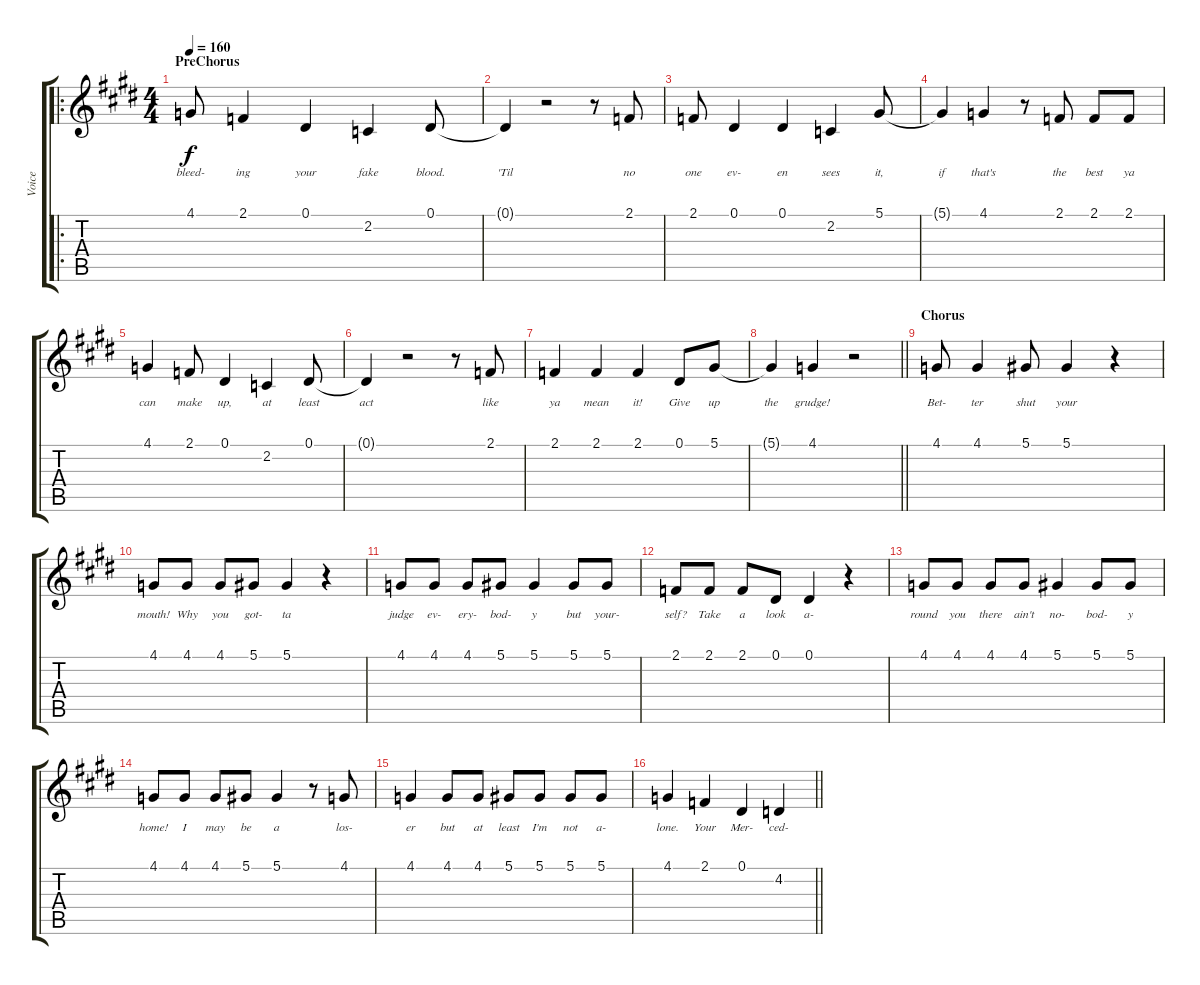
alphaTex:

\track ("Voice" "Voice") {instrument lead2sawtooth}
\staff {score tabs}
\tuning (Eb4 Bb3 Gb3 Db3 Ab2 Eb2) {hide}
\ro
\ts (4 4)
\section ("" "PreChorus")
\tempo 160
\clef g2
\ks e
4.1.8{lyrics (0 "bleed-") lyrics (1 "") lyrics (2 "") lyrics (3 "") lyrics (4 "") dy f} 2.1.4{lyrics (0 "ing") lyrics (1 "") lyrics (2 "") lyrics (3 "") lyrics (4 "")} 0.1.4{lyrics (0 "your") lyrics (1 "") lyrics (2 "") lyrics (3 "") lyrics (4 "")} 2.2.4{lyrics (0 "fake") lyrics (1 "") lyrics (2 "") lyrics (3 "") lyrics (4 "")} 0.1.8{lyrics (0 "blood.") lyrics (1 "") lyrics (2 "") lyrics (3 "") lyrics (4 "")} |
0.1{t}.4{lyrics (0 "'Til") lyrics (1 "") lyrics (2 "") lyrics (3 "") lyrics (4 "")} r.2 r.8 2.1.8{lyrics (0 "no") lyrics (1 "") lyrics (2 "") lyrics (3 "") lyrics (4 "")} |
2.1.8{lyrics (0 "one") lyrics (1 "") lyrics (2 "") lyrics (3 "") lyrics (4 "")} 0.1.4{lyrics (0 "ev-") lyrics (1 "") lyrics (2 "") lyrics (3 "") lyrics (4 "")} 0.1.4{lyrics (0 "en") lyrics (1 "") lyrics (2 "") lyrics (3 "") lyrics (4 "")} 2.2.4{lyrics (0 "sees") lyrics (1 "") lyrics (2 "") lyrics (3 "") lyrics (4 "")} 5.1.8{lyrics (0 "it,") lyrics (1 "") lyrics (2 "") lyrics (3 "") lyrics (4 "")} |
5.1{t}.4{lyrics (0 "if") lyrics (1 "") lyrics (2 "") lyrics (3 "") lyrics (4 "")} 4.1.4{lyrics (0 "that's") lyrics (1 "") lyrics (2 "") lyrics (3 "") lyrics (4 "")} r.8 2.1.8{lyrics (0 "the") lyrics (1 "") lyrics (2 "") lyrics (3 "") lyrics (4 "")} 2.1.8{lyrics (0 "best") lyrics (1 "") lyrics (2 "") lyrics (3 "") lyrics (4 "")} 2.1.8{lyrics (0 "ya") lyrics (1 "") lyrics (2 "") lyrics (3 "") lyrics (4 "")} |
4.1.4{lyrics (0 "can") lyrics (1 "") lyrics (2 "") lyrics (3 "") lyrics (4 "")} 2.1.8{lyrics (0 "make") lyrics (1 "") lyrics (2 "") lyrics (3 "") lyrics (4 "")} 0.1.4{lyrics (0 "up,") lyrics (1 "") lyrics (2 "") lyrics (3 "") lyrics (4 "")} 2.2.4{lyrics (0 "at") lyrics (1 "") lyrics (2 "") lyrics (3 "") lyrics (4 "")} 0.1.8{lyrics (0 "least") lyrics (1 "") lyrics (2 "") lyrics (3 "") lyrics (4 "")} |
0.1{t}.4{lyrics (0 "act") lyrics (1 "") lyrics (2 "") lyrics (3 "") lyrics (4 "")} r.2 r.8 2.1.8{lyrics (0 "like") lyrics (1 "") lyrics (2 "") lyrics (3 "") lyrics (4 "")} |
2.1.4{lyrics (0 "ya") lyrics (1 "") lyrics (2 "") lyrics (3 "") lyrics (4 "")} 2.1.4{lyrics (0 "mean") lyrics (1 "") lyrics (2 "") lyrics (3 "") lyrics (4 "")} 2.1.4{lyrics (0 "it!") lyrics (1 "") lyrics (2 "") lyrics (3 "") lyrics (4 "")} 0.1.8{lyrics (0 "Give") lyrics (1 "") lyrics (2 "") lyrics (3 "") lyrics (4 "")} 5.1.8{lyrics (0 "up") lyrics (1 "") lyrics (2 "") lyrics (3 "") lyrics (4 "")} |
\barLineRight lightlight
5.1{t}.4{lyrics (0 "the") lyrics (1 "") lyrics (2 "") lyrics (3 "") lyrics (4 "")} 4.1.4{lyrics (0 "grudge!") lyrics (1 "") lyrics (2 "") lyrics (3 "") lyrics (4 "")} r.2 |
\section ("" "Chorus")
4.1.8{lyrics (0 "Bet-") lyrics (1 "") lyrics (2 "") lyrics (3 "") lyrics (4 "")} 4.1.4{lyrics (0 "ter") lyrics (1 "") lyrics (2 "") lyrics (3 "") lyrics (4 "")} 5.1.8{lyrics (0 "shut") lyrics (1 "") lyrics (2 "") lyrics (3 "") lyrics (4 "")} 5.1.4{lyrics (0 "your") lyrics (1 "") lyrics (2 "") lyrics (3 "") lyrics (4 "")} r.4 |
4.1.8{lyrics (0 "mouth!") lyrics (1 "") lyrics (2 "") lyrics (3 "") lyrics (4 "")} 4.1.8{lyrics (0 "Why") lyrics (1 "") lyrics (2 "") lyrics (3 "") lyrics (4 "")} 4.1.8{lyrics (0 "you") lyrics (1 "") lyrics (2 "") lyrics (3 "") lyrics (4 "")} 5.1.8{lyrics (0 "got-") lyrics (1 "") lyrics (2 "") lyrics (3 "") lyrics (4 "")} 5.1.4{lyrics (0 "ta") lyrics (1 "") lyrics (2 "") lyrics (3 "") lyrics (4 "")} r.4 |
4.1.8{lyrics (0 "judge") lyrics (1 "") lyrics (2 "") lyrics (3 "") lyrics (4 "")} 4.1.8{lyrics (0 "ev-") lyrics (1 "") lyrics (2 "") lyrics (3 "") lyrics (4 "")} 4.1.8{lyrics (0 "ery-") lyrics (1 "") lyrics (2 "") lyrics (3 "") lyrics (4 "")} 5.1.8{lyrics (0 "bod-") lyrics (1 "") lyrics (2 "") lyrics (3 "") lyrics (4 "")} 5.1.4{lyrics (0 "y") lyrics (1 "") lyrics (2 "") lyrics (3 "") lyrics (4 "")} 5.1.8{lyrics (0 "but") lyrics (1 "") lyrics (2 "") lyrics (3 "") lyrics (4 "")} 5.1.8{lyrics (0 "your-") lyrics (1 "") lyrics (2 "") lyrics (3 "") lyrics (4 "")} |
2.1.8{lyrics (0 "self?") lyrics (1 "") lyrics (2 "") lyrics (3 "") lyrics (4 "")} 2.1.8{lyrics (0 "Take") lyrics (1 "") lyrics (2 "") lyrics (3 "") lyrics (4 "")} 2.1.8{lyrics (0 "a") lyrics (1 "") lyrics (2 "") lyrics (3 "") lyrics (4 "")} 0.1.8{lyrics (0 "look") lyrics (1 "") lyrics (2 "") lyrics (3 "") lyrics (4 "")} 0.1.4{lyrics (0 "a-") lyrics (1 "") lyrics (2 "") lyrics (3 "") lyrics (4 "")} r.4 |
4.1.8{lyrics (0 "round") lyrics (1 "") lyrics (2 "") lyrics (3 "") lyrics (4 "")} 4.1.8{lyrics (0 "you") lyrics (1 "") lyrics (2 "") lyrics (3 "") lyrics (4 "")} 4.1.8{lyrics (0 "there") lyrics (1 "") lyrics (2 "") lyrics (3 "") lyrics (4 "")} 4.1.8{lyrics (0 "ain't") lyrics (1 "") lyrics (2 "") lyrics (3 "") lyrics (4 "")} 5.1.4{lyrics (0 "no-") lyrics (1 "") lyrics (2 "") lyrics (3 "") lyrics (4 "")} 5.1.8{lyrics (0 "bod-") lyrics (1 "") lyrics (2 "") lyrics (3 "") lyrics (4 "")} 5.1.8{lyrics (0 "y") lyrics (1 "") lyrics (2 "") lyrics (3 "") lyrics (4 "")} |
4.1.8{lyrics (0 "home!") lyrics (1 "") lyrics (2 "") lyrics (3 "") lyrics (4 "")} 4.1.8{lyrics (0 "I") lyrics (1 "") lyrics (2 "") lyrics (3 "") lyrics (4 "")} 4.1.8{lyrics (0 "may") lyrics (1 "") lyrics (2 "") lyrics (3 "") lyrics (4 "")} 5.1.8{lyrics (0 "be") lyrics (1 "") lyrics (2 "") lyrics (3 "") lyrics (4 "")} 5.1.4{lyrics (0 "a") lyrics (1 "") lyrics (2 "") lyrics (3 "") lyrics (4 "")} r.8 4.1.8{lyrics (0 "los-") lyrics (1 "") lyrics (2 "") lyrics (3 "") lyrics (4 "")} |
4.1.4{lyrics (0 "er") lyrics (1 "") lyrics (2 "") lyrics (3 "") lyrics (4 "")} 4.1.8{lyrics (0 "but") lyrics (1 "") lyrics (2 "") lyrics (3 "") lyrics (4 "")} 4.1.8{lyrics (0 "at") lyrics (1 "") lyrics (2 "") lyrics (3 "") lyrics (4 "")} 5.1.8{lyrics (0 "least") lyrics (1 "") lyrics (2 "") lyrics (3 "") lyrics (4 "")} 5.1.8{lyrics (0 "I'm") lyrics (1 "") lyrics (2 "") lyrics (3 "") lyrics (4 "")} 5.1.8{lyrics (0 "not") lyrics (1 "") lyrics (2 "") lyrics (3 "") lyrics (4 "")} 5.1.8{lyrics (0 "a-") lyrics (1 "") lyrics (2 "") lyrics (3 "") lyrics (4 "")} |
\barLineRight lightlight
4.1.4{lyrics (0 "lone.") lyrics (1 "") lyrics (2 "") lyrics (3 "") lyrics (4 "")} 2.1.4{lyrics (0 "Your") lyrics (1 "") lyrics (2 "") lyrics (3 "") lyrics (4 "")} 0.1.4{lyrics (0 "Mer-") lyrics (1 "") lyrics (2 "") lyrics (3 "") lyrics (4 "")} 4.2.4{lyrics (0 "ced-") lyrics (1 "") lyrics (2 "") lyrics (3 "") lyrics (4 "")}
